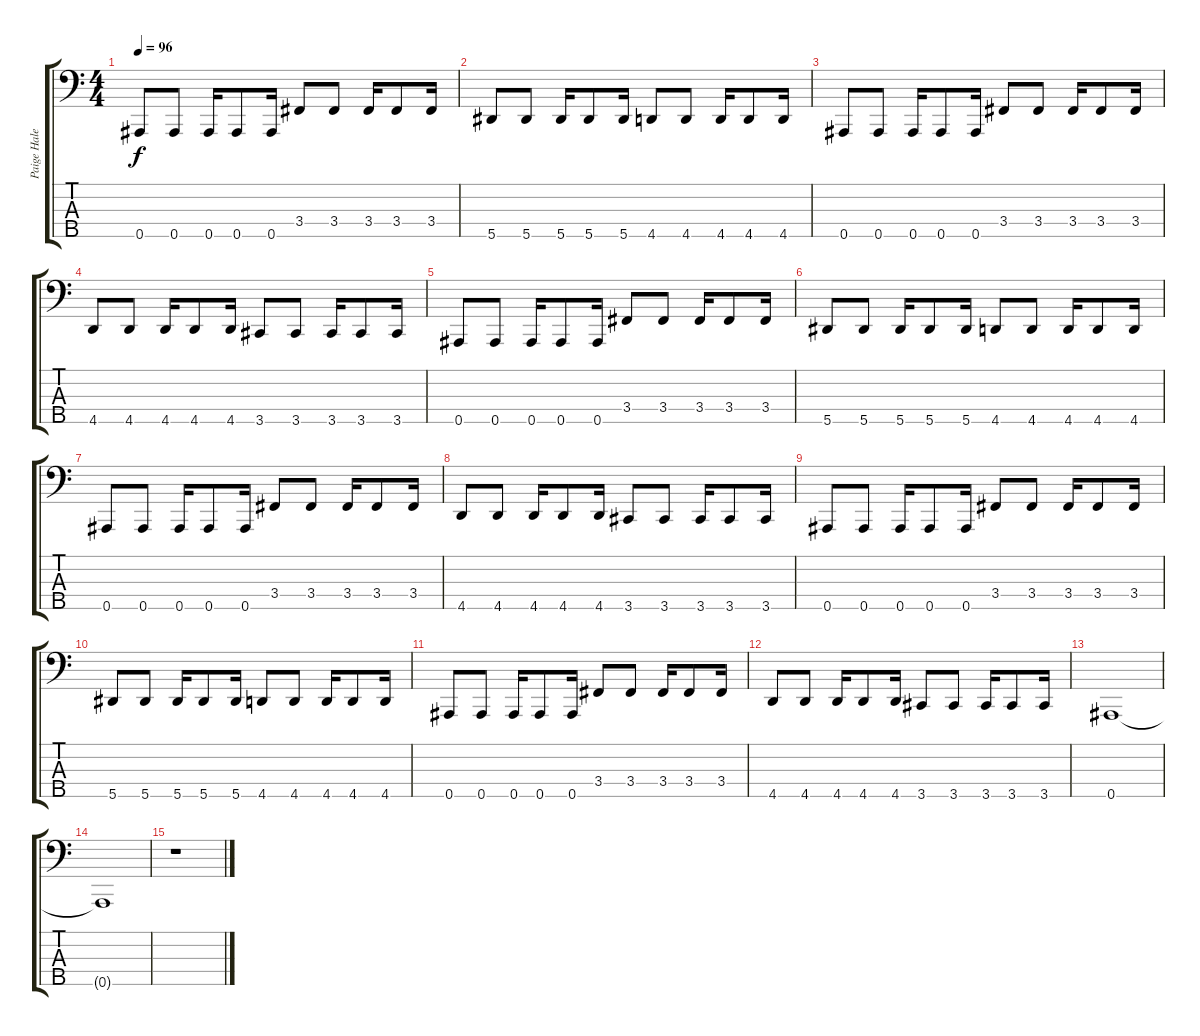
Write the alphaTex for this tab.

\track ("Paige Haley (Bass)" "Paige Hale") {instrument synthbass2}
\staff {score tabs}
\tuning (Gb2 Db2 Ab1 Eb1 Bb0) {hide}
\ts (4 4)
\tempo 96
\clef f4
\ks c
0.5.8{dy f} 0.5.8 0.5.16 0.5.8 0.5.16 3.4.8 3.4.8 3.4.16 3.4.8 3.4.16 |
5.5.8 5.5.8 5.5.16 5.5.8 5.5.16 4.5.8 4.5.8 4.5.16 4.5.8 4.5.16 |
0.5.8 0.5.8 0.5.16 0.5.8 0.5.16 3.4.8 3.4.8 3.4.16 3.4.8 3.4.16 |
4.5.8 4.5.8 4.5.16 4.5.8 4.5.16 3.5.8 3.5.8 3.5.16 3.5.8 3.5.16 |
0.5.8 0.5.8 0.5.16 0.5.8 0.5.16 3.4.8 3.4.8 3.4.16 3.4.8 3.4.16 |
5.5.8 5.5.8 5.5.16 5.5.8 5.5.16 4.5.8 4.5.8 4.5.16 4.5.8 4.5.16 |
0.5.8 0.5.8 0.5.16 0.5.8 0.5.16 3.4.8 3.4.8 3.4.16 3.4.8 3.4.16 |
4.5.8 4.5.8 4.5.16 4.5.8 4.5.16 3.5.8 3.5.8 3.5.16 3.5.8 3.5.16 |
0.5.8 0.5.8 0.5.16 0.5.8 0.5.16 3.4.8 3.4.8 3.4.16 3.4.8 3.4.16 |
5.5.8 5.5.8 5.5.16 5.5.8 5.5.16 4.5.8 4.5.8 4.5.16 4.5.8 4.5.16 |
0.5.8 0.5.8 0.5.16 0.5.8 0.5.16 3.4.8 3.4.8 3.4.16 3.4.8 3.4.16 |
4.5.8 4.5.8 4.5.16 4.5.8 4.5.16 3.5.8 3.5.8 3.5.16 3.5.8 3.5.16 |
0.5.1 |
0.5{t}.1 |
r.1
